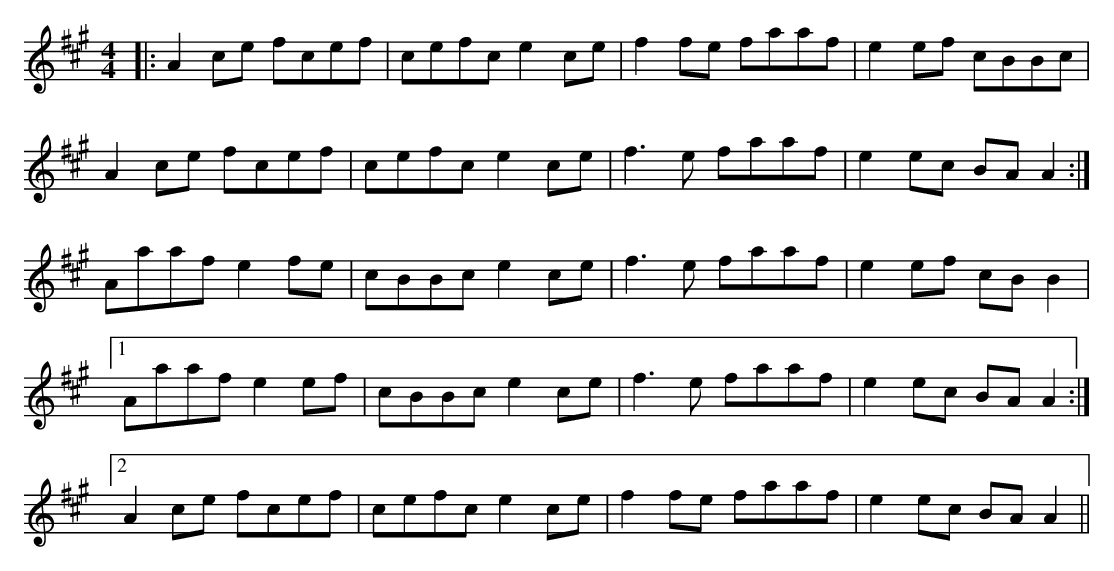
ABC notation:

X:1
M:4/4
K:A
|:A2ce fcef|cefc e2ce|f2fe faaf|e2ef cBBc|
A2 ce fcef|cefc e2ce|f3e faaf|e2ec BAA2:|
Aaaf e2fe|cBBc e2ce|f3e faaf|e2ef cBB2|
[1 Aaaf e2ef|cBBc e2ce|f3e faaf|e2ec BAA2:|
[2 A2ce fcef|cefc e2ce|f2fe faaf|e2ec BAA2||
